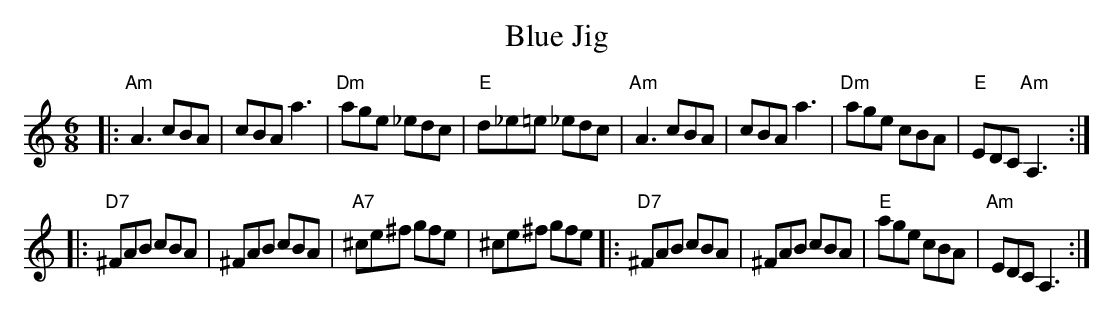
X:1
T: Blue Jig
M: 6/8
L: 1/8
K: Am
|: "Am"A3 cBA | cBA a3 | "Dm"age _edc | "E"d_e=e _edc \
|  "Am"A3 cBA | cBA a3 | "Dm"age cBA | "E"EDC "Am"A,3 :|
|: "D7"^FAB cBA | ^FAB cBA | "A7"^ce^f gfe | ^ce^f gfe \
|: "D7"^FAB cBA | ^FAB cBA | "E"age cBA | "Am"EDC A,3 :|
